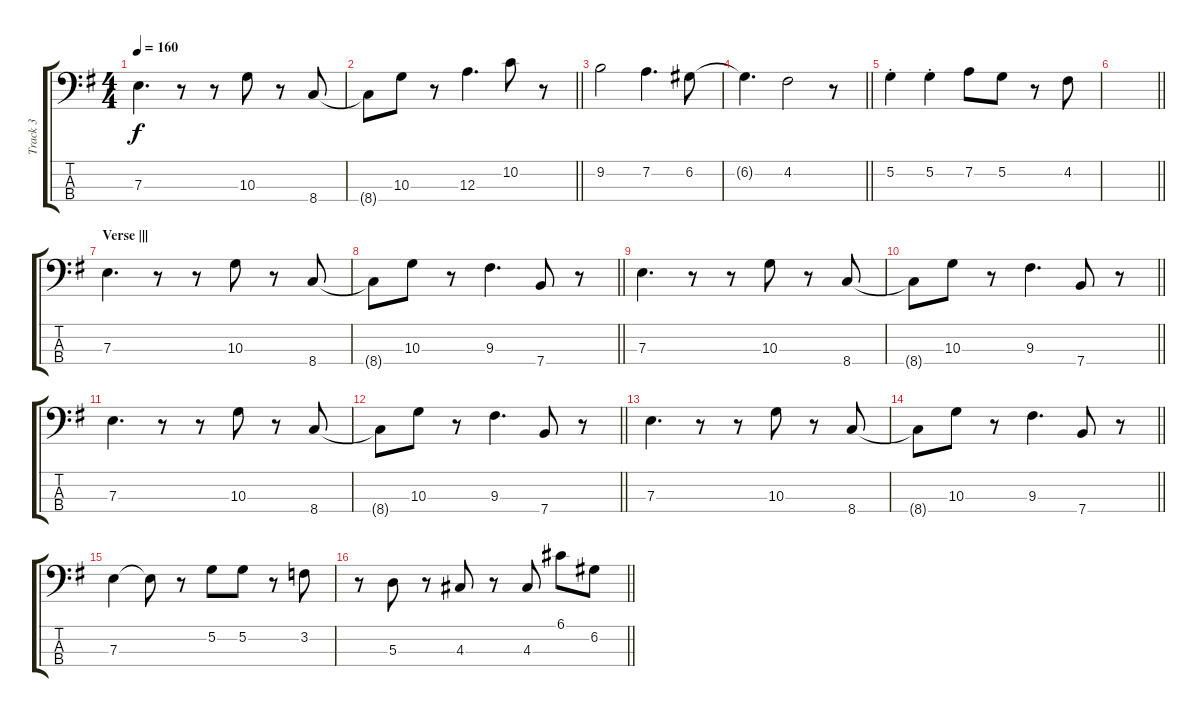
\track ("Track 3" "Track 3") {instrument electricbassfinger}
\staff {score tabs}
\tuning (G2 D2 A1 E1) {hide}
\ts (4 4)
\tempo 160
\clef f4
\ks g
7.3.4{d dy f} r.8 r.8 10.3.8 r.8 8.4.8 |
\barLineRight lightlight
8.4{t}.8 10.3.8 r.8 12.3.4{d} 10.2.8 r.8 |
9.2.2 7.2.4{d} 6.2.8 |
\barLineRight lightlight
6.2{t}.4{d} 4.2.2 r.8 |
5.2{st}.4 5.2{st}.4 7.2.8 5.2.8 r.8 4.2.8 |
\barLineRight lightlight
|
\section ("" "Verse |||")
7.3.4{d} r.8 r.8 10.3.8 r.8 8.4.8 |
\barLineRight lightlight
8.4{t}.8 10.3.8 r.8 9.3.4{d} 7.4.8 r.8 |
7.3.4{d} r.8 r.8 10.3.8 r.8 8.4.8 |
\barLineRight lightlight
8.4{t}.8 10.3.8 r.8 9.3.4{d} 7.4.8 r.8 |
7.3.4{d} r.8 r.8 10.3.8 r.8 8.4.8 |
\barLineRight lightlight
8.4{t}.8 10.3.8 r.8 9.3.4{d} 7.4.8 r.8 |
7.3.4{d} r.8 r.8 10.3.8 r.8 8.4.8 |
\barLineRight lightlight
8.4{t}.8 10.3.8 r.8 9.3.4{d} 7.4.8 r.8 |
7.3.4 7.3{t}.8 r.8 5.2.8 5.2.8 r.8 3.2.8 |
\barLineRight lightlight
r.8 5.3.8 r.8 4.3.8 r.8 4.3.8 6.1.8 6.2.8
